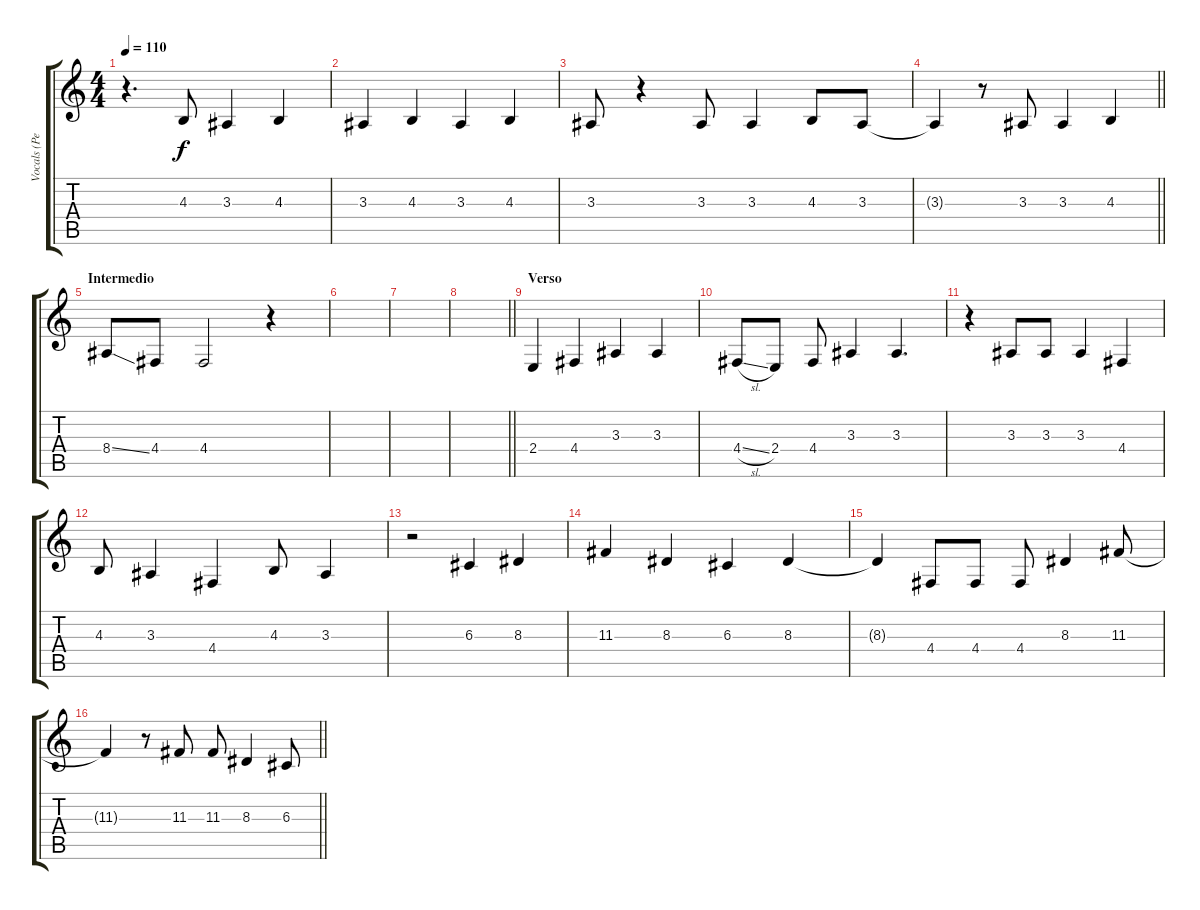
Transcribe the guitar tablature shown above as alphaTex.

\track ("Vocals (Perry Farrell)" "Vocals (Pe") {instrument flute}
\staff {score tabs}
\tuning (E4 B3 G3 D3 A2 E2) {hide}
\ts (4 4)
\tempo 110
\clef g2
\ks c
r.4{d dy f} 4.3.8 3.3.4 4.3.4 |
3.3.4 4.3.4 3.3.4 4.3.4 |
3.3.8 r.4 3.3.8 3.3.4 4.3.8 3.3.8 |
\barLineRight lightlight
3.3{t}.4 r.8 3.3.8 3.3.4 4.3.4 |
\section ("" "Intermedio")
8.4{ss}.8 4.4.8 4.4.2 r.4 |
|
|
\barLineRight lightlight
|
\section ("" "Verso")
2.4.4 4.4.4 3.3.4 3.3.4 |
4.4{sl}.8 2.4.8 4.4.8 3.3.4 3.3.4{d} |
r.4 3.3.8 3.3.8 3.3.4 4.4.4 |
4.3.8 3.3.4 4.4.4 4.3.8 3.3.4 |
r.2 6.3.4 8.3.4 |
11.3.4 8.3.4 6.3.4 8.3.4 |
8.3{t}.4 4.4.8 4.4.8 4.4.8 8.3.4 11.3.8 |
\barLineRight lightlight
11.3{t}.4 r.8 11.3.8 11.3.8 8.3.4 6.3.8
